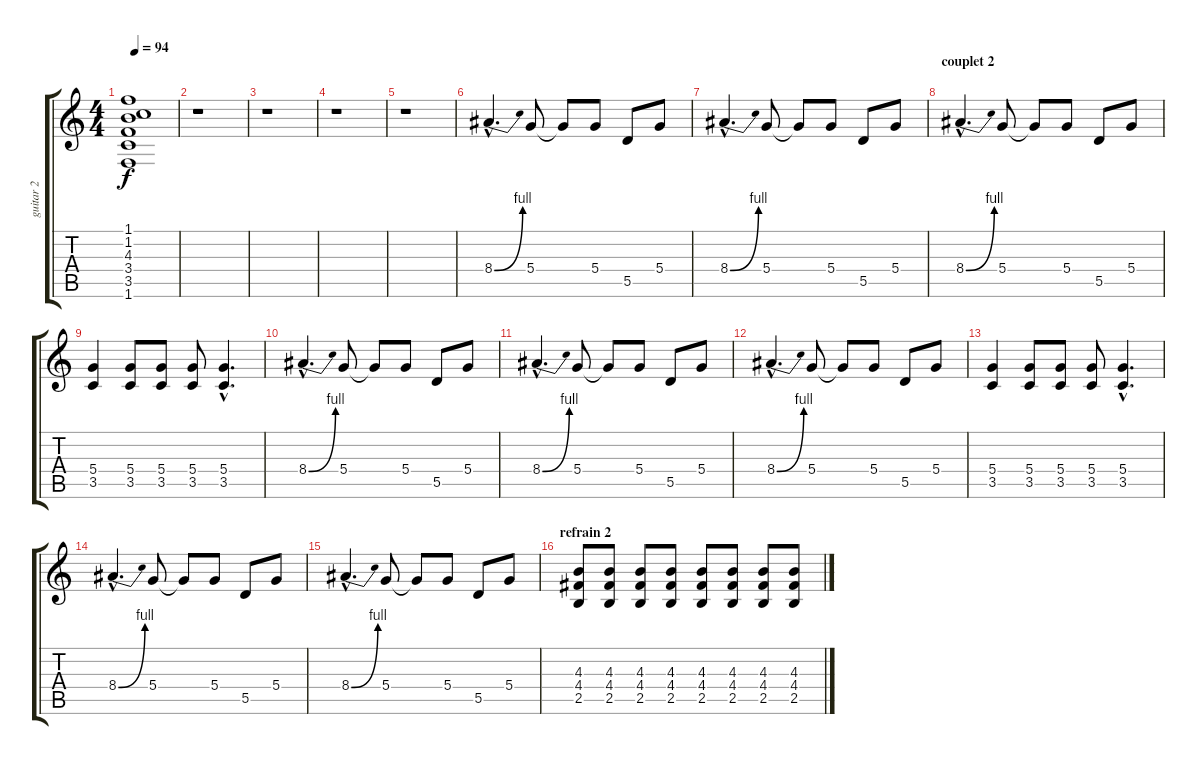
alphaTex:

\track ("guitar 2" "guitar 2") {instrument acousticguitarsteel}
\staff {score tabs}
\tuning (E4 B3 G3 D3 A2 E2) {hide}
\ts (4 4)
\tempo 94
\clef g2
\ks c
(1.1{t} 1.2{t} 4.3{t} 3.4{t} 3.5{t} 1.6{t}).1{dy f} |
r.1 |
r.1 |
r.1 |
r.1 |
8.4{be (bend 0 0 60 4) hac}.4{d} 5.4.8 5.4{t}.8 5.4.8 5.5.8 5.4.8 |
8.4{be (bend 0 0 60 4) hac}.4{d} 5.4.8 5.4{t}.8 5.4.8 5.5.8 5.4.8 |
\section ("" "couplet 2")
8.4{be (bend 0 0 60 4) hac}.4{d} 5.4.8 5.4{t}.8 5.4.8 5.5.8 5.4.8 |
(5.4 3.5).4 (5.4 3.5).8 (5.4 3.5).8 (5.4 3.5).8 (5.4{hac} 3.5{hac}).4{d} |
8.4{be (bend 0 0 60 4) hac}.4{d} 5.4.8 5.4{t}.8 5.4.8 5.5.8 5.4.8 |
8.4{be (bend 0 0 60 4) hac}.4{d} 5.4.8 5.4{t}.8 5.4.8 5.5.8 5.4.8 |
8.4{be (bend 0 0 60 4) hac}.4{d} 5.4.8 5.4{t}.8 5.4.8 5.5.8 5.4.8 |
(5.4 3.5).4 (5.4 3.5).8 (5.4 3.5).8 (5.4 3.5).8 (5.4{hac} 3.5{hac}).4{d} |
8.4{be (bend 0 0 60 4) hac}.4{d} 5.4.8 5.4{t}.8 5.4.8 5.5.8 5.4.8 |
8.4{be (bend 0 0 60 4) hac}.4{d} 5.4.8 5.4{t}.8 5.4.8 5.5.8 5.4.8 |
\section ("" "refrain 2")
(4.3 4.4 2.5).8 (4.3 4.4 2.5).8 (4.3 4.4 2.5).8 (4.3 4.4 2.5).8 (4.3 4.4 2.5).8 (4.3 4.4 2.5).8 (4.3 4.4 2.5).8 (4.3 4.4 2.5).8
